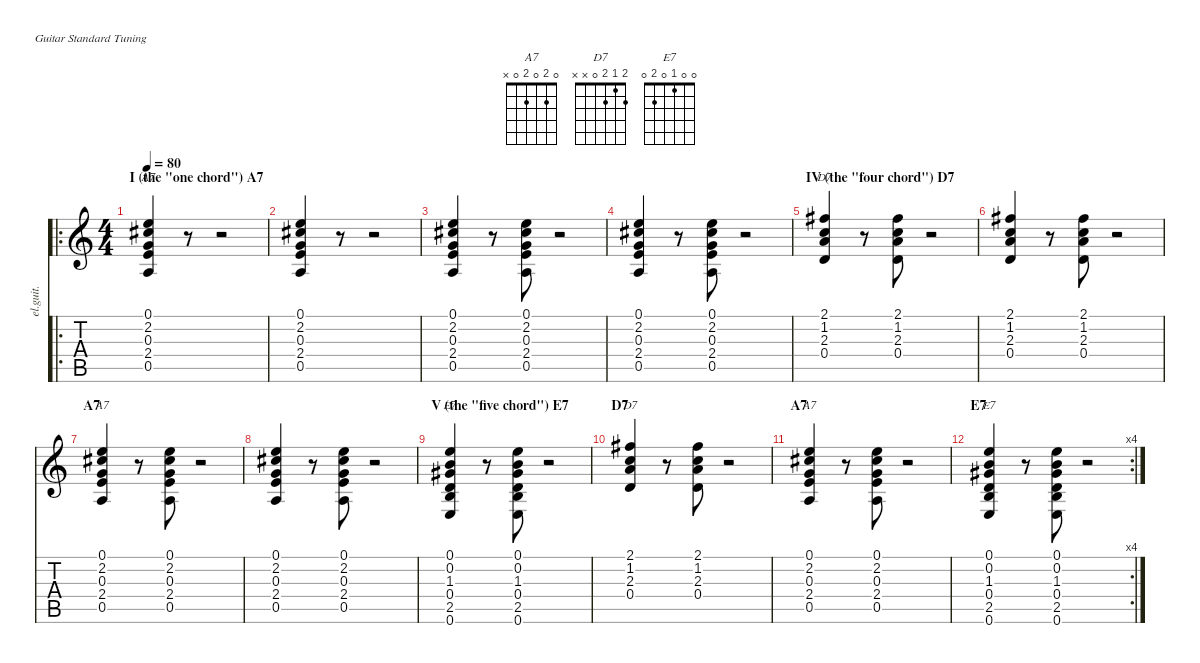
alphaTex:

\defaultSystemsLayout 4
\hideDynamics
\bracketExtendMode nobrackets
\track ("Chords" "el.guit.") {instrument electricguitarclean}
\staff {score tabs}
\tuning (E4 B3 G3 D3 A2 E2)
\chord ("A7" 0 2 0 2 0 x) {showfingering false}
\chord ("D7" 2 1 2 0 x x) {showfingering false}
\chord ("E7" 0 0 1 0 2 0) {showfingering false}
\ro
\ts (4 4)
\section ("" "I (the \"one chord\") A7")
\tempo 80
\clef g2
\ks c
(0.5 2.4 0.3 2.2{acc #} 0.1).4{ch "A7" dy mf instrument electricguitarclean beam Up} r.8{beam Down} r.2{beam Down} |
(0.5 2.4 0.3 2.2{acc #} 0.1).4{beam Up} r.8{beam Down} r.2{beam Down} |
(0.5 2.4 0.3 2.2{acc #} 0.1).4{beam Up} r.8{beam Down} (0.5 2.4 0.3 2.2{acc #} 0.1).8{beam Up} r.2{beam Down} |
(0.5 2.4 0.3 2.2{acc #} 0.1).4{beam Up} r.8{beam Down} (0.5 2.4 0.3 2.2{acc #} 0.1).8{beam Up} r.2{beam Down} |
\section ("" "IV (the \"four chord\") D7")
(0.4 2.3 1.2 2.1{acc #}).4{ch "D7" beam Up} r.8{beam Down} (0.4 2.3 1.2 2.1{acc #}).8{beam Up} r.2{beam Down} |
(0.4 2.3 1.2 2.1{acc #}).4{beam Up} r.8{beam Down} (0.4 2.3 1.2 2.1{acc #}).8{beam Up} r.2{beam Down} |
\section ("" "A7")
(0.5 2.4 0.3 2.2{acc #} 0.1).4{ch "A7" beam Up} r.8{beam Down} (0.5 2.4 0.3 2.2{acc #} 0.1).8{beam Up} r.2{beam Down} |
(0.5 2.4 0.3 2.2{acc #} 0.1).4{beam Up} r.8{beam Down} (0.5 2.4 0.3 2.2{acc #} 0.1).8{beam Up} r.2{beam Down} |
\section ("" "V (the \"five chord\") E7")
(0.6 2.5 0.4 1.3{acc #} 0.2 0.1).4{ch "E7" beam Up} r.8{beam Down} (0.6 2.5 0.4 1.3{acc #} 0.2 0.1).8{beam Up} r.2{beam Down} |
\section ("" "D7")
(0.4 2.3 1.2 2.1{acc #}).4{ch "D7" beam Up} r.8{beam Down} (0.4 2.3 1.2 2.1{acc #}).8{beam Up} r.2{beam Down} |
\section ("" "A7")
(0.5 2.4 0.3 2.2{acc #} 0.1).4{ch "A7" beam Up} r.8{beam Down} (0.5 2.4 0.3 2.2{acc #} 0.1).8{beam Up} r.2{beam Down} |
\rc 4
\section ("" "E7")
(0.6 2.5 0.4 1.3{acc #} 0.2 0.1).4{ch "E7" beam Up} r.8{beam Down} (0.6 2.5 0.4 1.3{acc #} 0.2 0.1).8{beam Up} r.2{beam Down}
